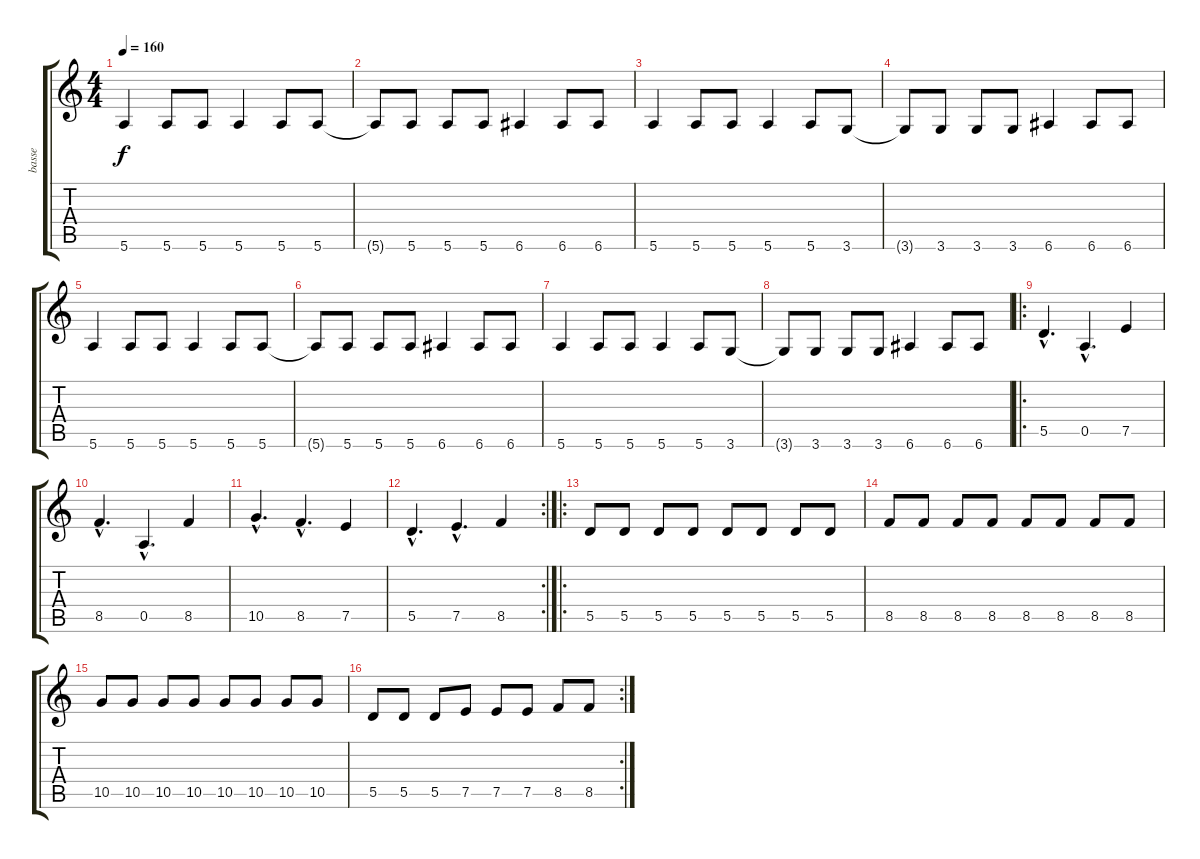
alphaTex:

\track ("basse" "basse") {instrument acousticguitarnylon}
\staff {score tabs}
\tuning (E4 B3 G3 D3 A2 E2) {hide}
\ts (4 4)
\tempo 160
\clef g2
\ks c
5.6.4{dy f} 5.6.8 5.6.8 5.6.4 5.6.8 5.6.8 |
5.6{t}.8 5.6.8 5.6.8 5.6.8 6.6.4 6.6.8 6.6.8 |
5.6.4 5.6.8 5.6.8 5.6.4 5.6.8 3.6.8 |
3.6{t}.8 3.6.8 3.6.8 3.6.8 6.6.4 6.6.8 6.6.8 |
5.6.4 5.6.8 5.6.8 5.6.4 5.6.8 5.6.8 |
5.6{t}.8 5.6.8 5.6.8 5.6.8 6.6.4 6.6.8 6.6.8 |
5.6.4 5.6.8 5.6.8 5.6.4 5.6.8 3.6.8 |
3.6{t}.8 3.6.8 3.6.8 3.6.8 6.6.4 6.6.8 6.6.8 |
\ro
5.5{hac}.4{d} 0.5{hac}.4{d} 7.5.4 |
8.5{hac}.4{d} 0.5{hac}.4{d} 8.5.4 |
10.5{hac}.4{d} 8.5{hac}.4{d} 7.5.4 |
\rc 2
5.5{hac}.4{d} 7.5{hac}.4{d} 8.5.4 |
\ro
5.5.8 5.5.8 5.5.8 5.5.8 5.5.8 5.5.8 5.5.8 5.5.8 |
8.5.8 8.5.8 8.5.8 8.5.8 8.5.8 8.5.8 8.5.8 8.5.8 |
10.5.8 10.5.8 10.5.8 10.5.8 10.5.8 10.5.8 10.5.8 10.5.8 |
\rc 2
5.5.8 5.5.8 5.5.8 7.5.8 7.5.8 7.5.8 8.5.8 8.5.8
